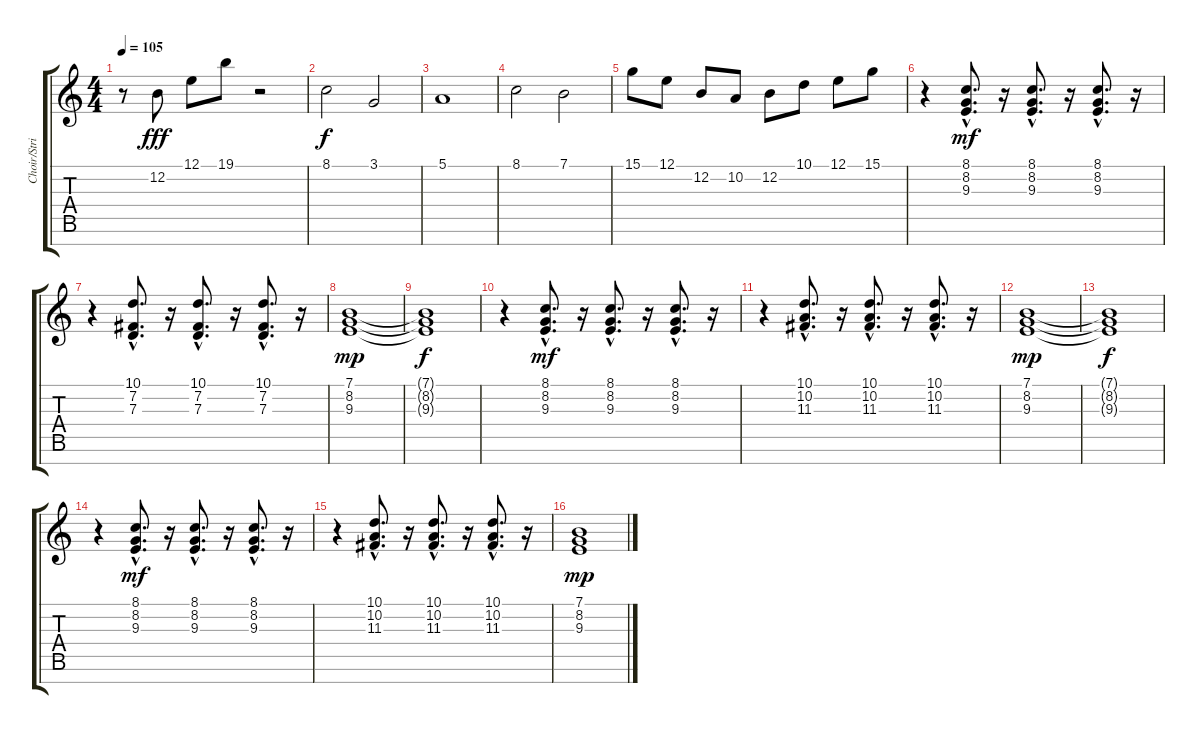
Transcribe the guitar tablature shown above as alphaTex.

\track ("Choir/Strings" "Choir/Stri") {instrument pizzicatostrings}
\staff {score tabs}
\tuning (E4 B3 G3 D3 A2 E2 B1) {hide}
\ts (4 4)
\tempo 105
\clef g2
\ks c
r.8{dy fff} 12.2.8 12.1.8 19.1.8 r.2 |
8.1.2{dy f instrument stringensemble1} 3.1.2 |
5.1.1{instrument stringensemble1} |
8.1.2{instrument stringensemble1} 7.1.2 |
15.1.8{instrument pizzicatostrings} 12.1.8 12.2.8 10.2.8 12.2.8 10.1.8 12.1.8 15.1.8 |
r.4{balance 5 instrument choiraahs} (8.1{hac} 8.2{hac} 9.3{hac}).8{d dy mf} r.16 (8.1{hac} 8.2{hac} 9.3{hac}).8{d} r.16 (8.1{hac} 8.2{hac} 9.3{hac}).8{d} r.16 |
r.4{instrument choiraahs} (10.1{hac} 7.2{hac} 7.3{hac}).8{d} r.16 (10.1{hac} 7.2{hac} 7.3{hac}).8{d} r.16 (10.1{hac} 7.2{hac} 7.3{hac}).8{d} r.16 |
(7.1 8.2 9.3).1{dy mp instrument choiraahs} |
(7.1{t} 8.2{t} 9.3{t}).1{dy f} |
r.4{balance 5 instrument choiraahs} (8.1{hac} 8.2{hac} 9.3{hac}).8{d dy mf} r.16 (8.1{hac} 8.2{hac} 9.3{hac}).8{d} r.16 (8.1{hac} 8.2{hac} 9.3{hac}).8{d} r.16 |
r.4{balance 5 instrument choiraahs} (10.1{hac} 10.2{hac} 11.3{hac}).8{d} r.16 (10.1{hac} 10.2{hac} 11.3{hac}).8{d} r.16 (10.1{hac} 10.2{hac} 11.3{hac}).8{d} r.16 |
(7.1 8.2 9.3).1{dy mp instrument choiraahs} |
(7.1{t} 8.2{t} 9.3{t}).1{dy f} |
r.4{balance 5 instrument choiraahs} (8.1{hac} 8.2{hac} 9.3{hac}).8{d dy mf} r.16 (8.1{hac} 8.2{hac} 9.3{hac}).8{d} r.16 (8.1{hac} 8.2{hac} 9.3{hac}).8{d} r.16 |
r.4{balance 5 instrument choiraahs} (10.1{hac} 10.2{hac} 11.3{hac}).8{d} r.16 (10.1{hac} 10.2{hac} 11.3{hac}).8{d} r.16 (10.1{hac} 10.2{hac} 11.3{hac}).8{d} r.16 |
(7.1 8.2 9.3).1{dy mp instrument choiraahs}
